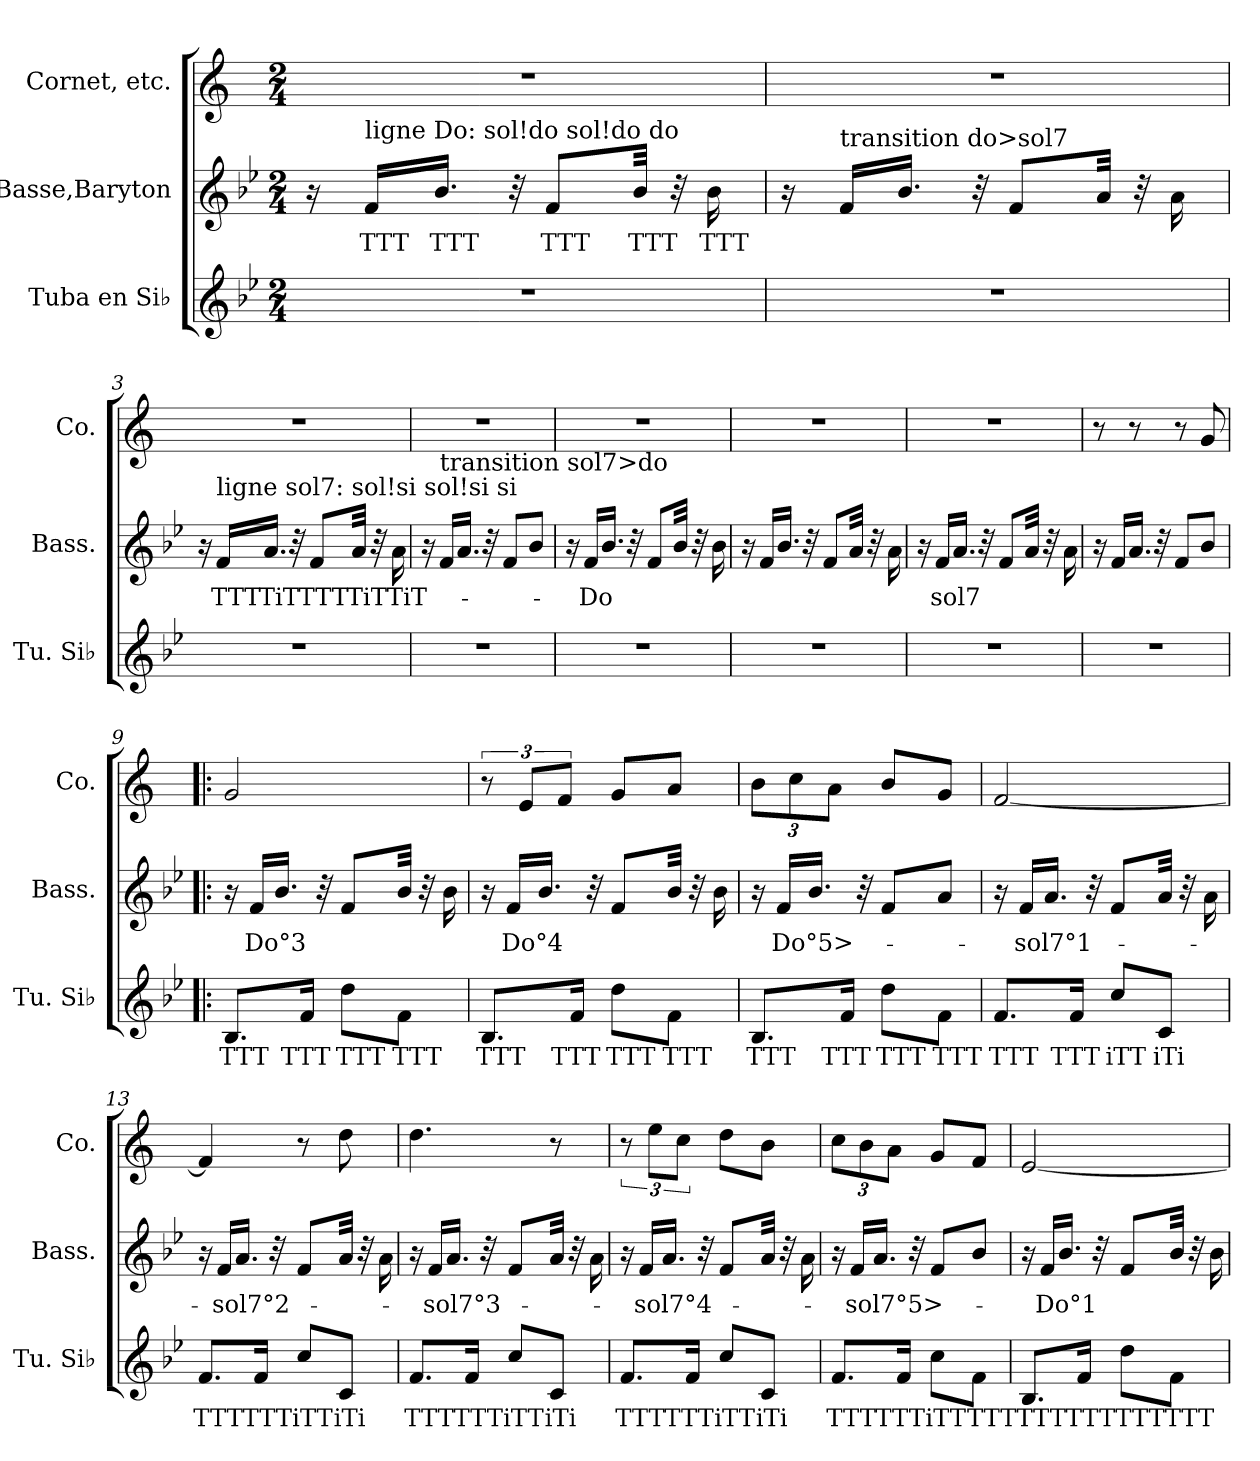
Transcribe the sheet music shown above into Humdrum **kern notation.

**kern	**text	**kern	**text	**kern
*part3	*part3	*part2	*part2	*part1
*staff3	*staff3	*staff2	*staff2	*staff1
*I"Tuba en Si♭	*	*I"Basse,Baryton	*	*I"Cornet, etc.
*I'Tu. Si♭	*	*I'Bass.	*	*I'Co.
*clefG2	*	*clefG2	*	*clefG2
*ITrd15c26	*	*ITrd8c14	*	*ITrd1c2
*k[b-e-]	*	*k[b-e-]	*	*k[b-e-]
*M2/4	*	*M2/4	*	*M2/4
*MM55	*	*MM55	*	*MM55
=1	=1	=1	=1	=1
2r	.	16r	.	2r
!	!	!LO:TX:a:t=ligne Do&colon; sol!do sol!do do	!	!
!	!	!	!LO:LY:b	!
.	.	16F/LL	TTT	.
!	!	!	!LO:LY:b	!
.	.	16.B-/JJ	TTT	.
.	.	32r	.	.
!	!	!	!LO:LY:b	!
.	.	8F/L	TTT	.
!	!	!	!LO:LY:b	!
.	.	32B-/Jkk	TTT	.
.	.	32r	.	.
!	!	!	!LO:LY:b	!
.	.	16B-\	TTT	.
=2	=2	=2	=2	=2
2r	.	16r	.	2r
!	!	!LO:TX:a:t=transition do>sol7	!	!
.	.	16F/LL	.	.
.	.	16.B-/JJ	.	.
.	.	32r	.	.
.	.	8F/L	.	.
.	.	32A/Jkk	.	.
.	.	32r	.	.
.	.	16A\	.	.
=3	=3	=3	=3	=3
2r	.	16r	.	2r
!	!	!LO:TX:a:t=ligne sol7&colon; sol!si sol!si si	!	!
!	!	!	!LO:LY:b	!
.	.	16F/LL	TTT	.
!	!	!	!LO:LY:b	!
.	.	16.A/JJ	TiT	.
.	.	32r	.	.
!	!	!	!LO:LY:b	!
.	.	8F/L	TTT	.
!	!	!	!LO:LY:b	!
.	.	32A/Jkk	TiT	.
.	.	32r	.	.
!	!	!	!LO:LY:b	!
.	.	16A\	TiT-	.
=4	=4	=4	=4	=4
2r	.	16r	.	2r
!	!	!LO:TX:a:t=transition sol7>do	!	!
.	.	16F/LL	.	.
.	.	16.A/JJ	.	.
.	.	32r	.	.
.	.	8F/L	.	.
.	.	8B-/J	.	.
!!LO:LB:g=z
=5	=5	=5	=5	=5
2r	.	16r	.	2r
!	!	!	!LO:LY:b	!
.	.	16F/LL	Do	.
.	.	16.B-/JJ	.	.
.	.	32r	.	.
.	.	8F/L	.	.
.	.	32B-/Jkk	.	.
.	.	32r	.	.
.	.	16B-\	.	.
=6	=6	=6	=6	=6
2r	.	16r	.	2r
.	.	16F/LL	.	.
.	.	16.B-/JJ	.	.
.	.	32r	.	.
.	.	8F/L	.	.
.	.	32A/Jkk	.	.
.	.	32r	.	.
.	.	16A\	.	.
=7	=7	=7	=7	=7
2r	.	16r	.	2r
!	!	!	!LO:LY:b	!
.	.	16F/LL	sol7	.
.	.	16.A/JJ	.	.
.	.	32r	.	.
.	.	8F/L	.	.
.	.	32A/Jkk	.	.
.	.	32r	.	.
.	.	16A\	.	.
=8	=8	=8	=8	=8
2r	.	16r	.	8r
.	.	16F/LL	.	.
.	.	16.A/JJ	.	8r
.	.	32r	.	.
.	.	8F/L	.	8r
.	.	8B-/J	.	8f/
=9!|:	=9!|:	=9!|:	=9!|:	=9!|:
!	!LO:LY:b	!	!	!
8.BBB-/L	TTT	16r	.	2f/
!	!	!	!LO:LY:b	!
.	.	16F/LL	Do°3	.
.	.	16.B-/JJ	.	.
!	!LO:LY:b	!	!	!
16FF/Jk	TTT	.	.	.
.	.	32r	.	.
!	!LO:LY:b	!	!	!
8D\L	TTT	8F/L	.	.
!	!LO:LY:b	!	!	!
8FF\J	TTT	32B-/Jkk	.	.
.	.	32r	.	.
.	.	16B-\	.	.
!!LO:LB:g=z
=10	=10	=10	=10	=10
!	!LO:LY:b	!	!	!
8.BBB-/L	TTT	16r	.	12r
!	!	!	!LO:LY:b	!
.	.	16F/LL	Do°4	.
.	.	.	.	12d/L
.	.	16.B-/JJ	.	.
.	.	.	.	12e-/J
!	!LO:LY:b	!	!	!
16FF/Jk	TTT	.	.	.
.	.	32r	.	.
!	!LO:LY:b	!	!	!
8D\L	TTT	8F/L	.	8f/L
!	!LO:LY:b	!	!	!
8FF\J	TTT	32B-/Jkk	.	8g/J
.	.	32r	.	.
.	.	16B-\	.	.
=11	=11	=11	=11	=11
!	!LO:LY:b	!	!	!
*	*	*	*	*Xbrackettup
8.BBB-/L	TTT	16r	.	12a\L
!	!	!	!LO:LY:b	!
.	.	16F/LL	Do°5>-	.
.	.	.	.	12b-\
.	.	16.B-/JJ	.	.
.	.	.	.	12g\J
!	!LO:LY:b	!	!	!
16FF/Jk	TTT	.	.	.
.	.	32r	.	.
!	!LO:LY:b	!	!	!
8D\L	TTT	8F/L	.	8a/L
!	!LO:LY:b	!	!	!
8FF\J	TTT	8A/J	.	8f/J
=12	=12	=12	=12	=12
!	!LO:LY:b	!	!	!
8.FF/L	TTT	16r	.	[2e-/
!	!	!	!LO:LY:b	!
.	.	16F/LL	sol7°1-	.
.	.	16.A/JJ	.	.
!	!LO:LY:b	!	!	!
16FF/Jk	TTT	.	.	.
.	.	32r	.	.
!	!LO:LY:b	!	!	!
8C/L	iTT	8F/L	.	.
!	!LO:LY:b	!	!	!
8CC/J	iTi	32A/Jkk	.	.
.	.	32r	.	.
.	.	16A\	.	.
=13	=13	=13	=13	=13
!	!LO:LY:b	!	!	!
8.FF/L	TTT	16r	.	4e-/]
!	!	!	!LO:LY:b	!
.	.	16F/LL	sol7°2-	.
.	.	16.A/JJ	.	.
!	!LO:LY:b	!	!	!
16FF/Jk	TTT	.	.	.
.	.	32r	.	.
!	!LO:LY:b	!	!	!
8C/L	iTT	8F/L	.	8r
!	!LO:LY:b	!	!	!
8CC/J	iTi	32A/Jkk	.	8cc\
.	.	32r	.	.
.	.	16A\	.	.
!!LO:LB:g=z
=14	=14	=14	=14	=14
!	!LO:LY:b	!	!	!
8.FF/L	TTT	16r	.	4.cc\
!	!	!	!LO:LY:b	!
.	.	16F/LL	sol7°3-	.
.	.	16.A/JJ	.	.
!	!LO:LY:b	!	!	!
16FF/Jk	TTT	.	.	.
.	.	32r	.	.
!	!LO:LY:b	!	!	!
8C/L	iTT	8F/L	.	.
!	!LO:LY:b	!	!	!
8CC/J	iTi	32A/Jkk	.	8r
.	.	32r	.	.
.	.	16A\	.	.
=15	=15	=15	=15	=15
!	!LO:LY:b	!	!	!
*	*	*	*	*brackettup
8.FF/L	TTT	16r	.	12r
!	!	!	!LO:LY:b	!
.	.	16F/LL	sol7°4-	.
.	.	.	.	12dd\L
.	.	16.A/JJ	.	.
.	.	.	.	12b-\J
!	!LO:LY:b	!	!	!
16FF/Jk	TTT	.	.	.
.	.	32r	.	.
!	!LO:LY:b	!	!	!
8C/L	iTT	8F/L	.	8cc\L
!	!LO:LY:b	!	!	!
8CC/J	iTi	32A/Jkk	.	8a\J
.	.	32r	.	.
.	.	16A\	.	.
=16	=16	=16	=16	=16
!	!LO:LY:b	!	!	!
*	*	*	*	*Xbrackettup
8.FF/L	TTT	16r	.	12b-\L
!	!	!	!LO:LY:b	!
.	.	16F/LL	sol7°5>-	.
.	.	.	.	12a\
.	.	16.A/JJ	.	.
.	.	.	.	12g\J
!	!LO:LY:b	!	!	!
16FF/Jk	TTT	.	.	.
.	.	32r	.	.
!	!LO:LY:b	!	!	!
8C\L	iTT	8F/L	.	8f/L
!	!LO:LY:b	!	!	!
8FF\J	TTT	8B-/J	.	8e-/J
=17	=17	=17	=17	=17
!	!LO:LY:b	!	!	!
8.BBB-/L	TTT	16r	.	[2d/
!	!	!	!LO:LY:b	!
.	.	16F/LL	Do°1	.
.	.	16.B-/JJ	.	.
!	!LO:LY:b	!	!	!
16FF/Jk	TTT	.	.	.
.	.	32r	.	.
!	!LO:LY:b	!	!	!
8D\L	TTT	8F/L	.	.
!	!LO:LY:b	!	!	!
8FF\J	TTT	32B-/Jkk	.	.
.	.	32r	.	.
.	.	16B-\	.	.
=	=	=	=	=
*-	*-	*-	*-	*-
